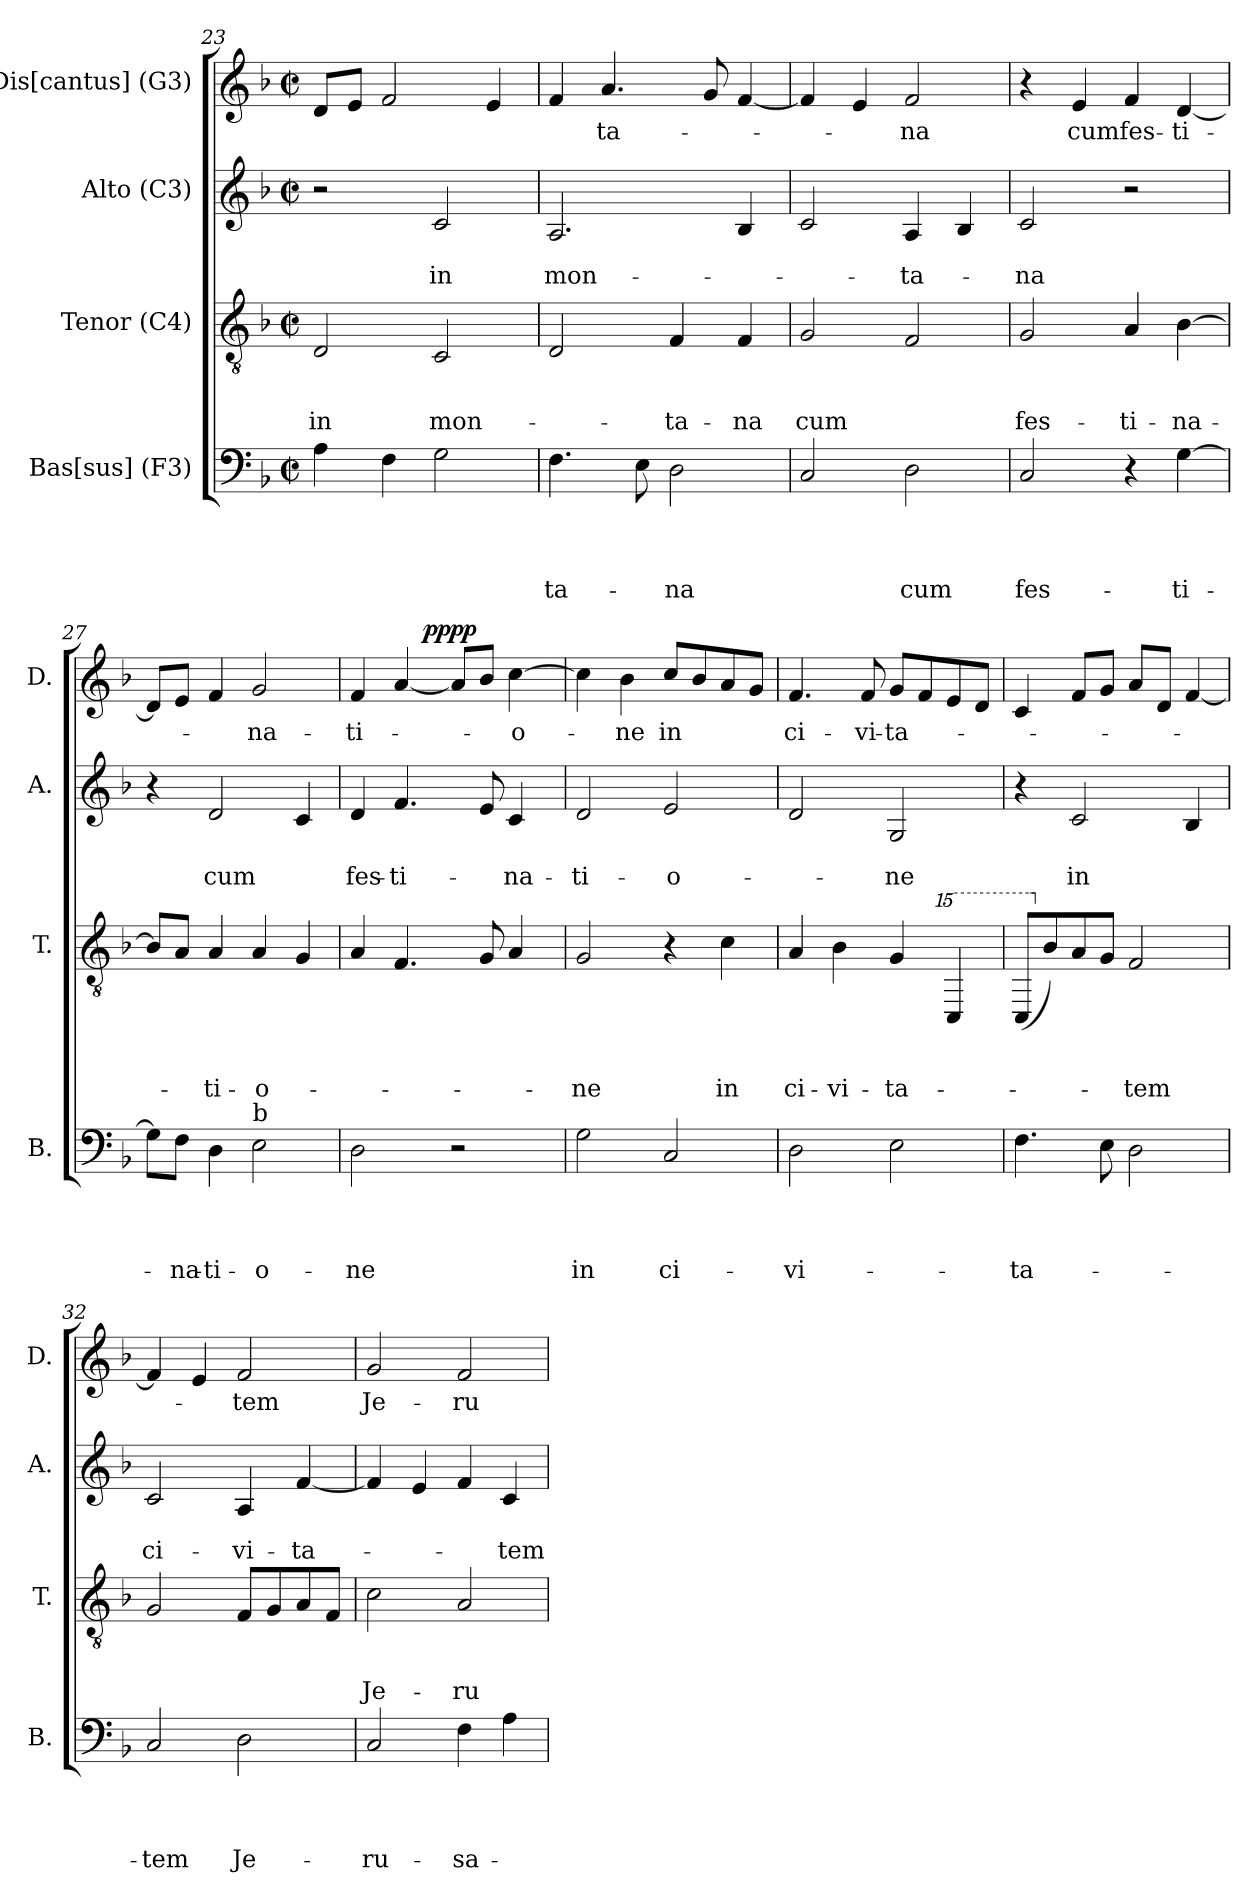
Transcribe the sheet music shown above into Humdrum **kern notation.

**kern	**text	**text	**text	**text	**kern	**text	**text	**text	**kern	**text	**text	**kern	**text	**dynam
*part4	*part4	*part4	*part4	*part4	*part3	*part3	*part3	*part3	*part2	*part2	*part2	*part1	*part1	*part1
*staff4	*staff4	*staff4	*staff4	*staff4	*staff3	*staff3	*staff3	*staff3	*staff2	*staff2	*staff2	*staff1	*staff1	*staff1
*I"Bas[sus] (F3)	*	*	*	*	*I"Tenor (C4)	*	*	*	*I"Alto (C3)	*	*	*I"Dis[cantus] (G3)	*	*
*I'B.	*	*	*	*	*I'T.	*	*	*	*I'A.	*	*	*I'D.	*	*
*clefF4	*	*	*	*	*clefGv2	*	*	*	*clefG2	*	*	*clefG2	*	*
*k[b-]	*	*	*	*	*k[b-]	*	*	*	*k[b-]	*	*	*k[b-]	*	*
*F:	*	*	*	*	*F:	*	*	*	*F:	*	*	*F:	*	*
*M2/2	*	*	*	*	*M2/2	*	*	*	*M2/2	*	*	*M2/2	*	*
*met(c|)	*	*	*	*	*met(c|)	*	*	*	*met(c|)	*	*	*met(c|)	*	*
=23	=23	=23	=23	=23	=23	=23	=23	=23	=23	=23	=23	=23	=23	=23
!	!	!	!	!	!	!	!	!LO:LY:b	!	!	!	!	!	!
4A\	.	.	.	.	2D/	.	.	in	2r	.	.	8d/L	.	.
.	.	.	.	.	.	.	.	.	.	.	.	8e/J	.	.
4F\	.	.	.	.	.	.	.	.	.	.	.	2f/	.	.
!	!	!	!	!	!	!	!	!LO:LY:b	!	!	!LO:LY:b	!	!	!
2G\	.	.	.	.	2C/	.	.	mon-	2c/	.	in	.	.	.
.	.	.	.	.	.	.	.	.	.	.	.	4e/	.	.
=24	=24	=24	=24	=24	=24	=24	=24	=24	=24	=24	=24	=24	=24	=24
!	!	!	!	!LO:LY:b	!	!	!	!	!	!	!LO:LY:b	!	!	!
4.F\	.	.	.	-ta-	2D/	.	.	.	2.A/	.	mon-	4f/	.	.
!	!	!	!	!	!	!	!	!	!	!	!	!	!LO:LY:b	!
.	.	.	.	.	.	.	.	.	.	.	.	4.a/	-ta-	.
8E\	.	.	.	.	.	.	.	.	.	.	.	.	.	.
!	!	!	!	!LO:LY:b	!	!	!	!LO:LY:b	!	!	!	!	!	!
2D\	.	.	.	-na	4F/	.	.	-ta-	.	.	.	.	.	.
.	.	.	.	.	.	.	.	.	.	.	.	8g/	.	.
!	!	!	!	!	!	!	!	!LO:LY:b	!	!	!	!	!	!
.	.	.	.	.	4F/	.	.	-na	4B-/	.	.	[<4f/	.	.
=25	=25	=25	=25	=25	=25	=25	=25	=25	=25	=25	=25	=25	=25	=25
!	!	!	!	!	!	!	!	!LO:LY:b	!	!	!	!	!	!
2C/	.	.	.	.	2G/	.	.	cum	2c/	.	.	4f/]	.	.
.	.	.	.	.	.	.	.	.	.	.	.	4e/	.	.
!	!	!	!	!LO:LY:b	!	!	!	!	!	!	!LO:LY:b	!	!LO:LY:b	!
2D\	.	.	.	cum	2F/	.	.	.	4A/	.	-ta-	2f/	-na	.
.	.	.	.	.	.	.	.	.	4B-/	.	.	.	.	.
=26	=26	=26	=26	=26	=26	=26	=26	=26	=26	=26	=26	=26	=26	=26
!	!	!	!	!LO:LY:b	!	!	!	!LO:LY:b	!	!	!LO:LY:b	!	!	!
2C/	.	.	.	fes-	2G/	.	.	fes-	2c/	.	-na	4r	.	.
!	!	!	!	!	!	!	!	!	!	!	!	!	!LO:LY:b	!
.	.	.	.	.	.	.	.	.	.	.	.	4e/	cum	.
!	!	!	!	!	!	!	!	!LO:LY:b	!	!	!	!	!LO:LY:b	!
4r	.	.	.	.	4A/	.	.	-ti-	2r	.	.	4f/	fes-	.
!	!	!	!	!LO:LY:b	!	!	!	!LO:LY:b	!	!	!	!	!LO:LY:b	!
[>4G\	.	.	.	-ti-	[>4B-\	.	.	-na-	.	.	.	[<4d/	-ti-	.
=27	=27	=27	=27	=27	=27	=27	=27	=27	=27	=27	=27	=27	=27	=27
8G\L]	.	.	.	.	8B-/L]	.	.	.	4r	.	.	8d/L]	.	.
!	!	!	!	!LO:LY:b	!	!	!	!	!	!	!	!	!	!
8F\J	.	.	.	-na-	8A/J	.	.	.	.	.	.	8e/J	.	.
!	!	!	!	!LO:LY:b:rj	!	!	!	!LO:LY:b	!	!	!LO:LY:b	!	!	!
4D\	.	.	.	-ti-	4A/	.	.	-ti-	2d/	.	cum	4f/	.	.
!LO:TX:a:t=b	!	!	!	!	!	!	!	!	!	!	!	!	!	!
!	!	!	!	!LO:LY:b	!	!	!	!LO:LY:b	!	!	!	!	!LO:LY:b	!
2E\	.	.	.	-o-	4A/	.	.	-o-	.	.	.	2g/	-na-	.
.	.	.	.	.	4G/	.	.	.	4c/	.	.	.	.	.
=28	=28	=28	=28	=28	=28	=28	=28	=28	=28	=28	=28	=28	=28	=28
!	!	!	!	!LO:LY:b	!	!	!	!	!	!	!LO:LY:b	!	!LO:LY:b	!
*	*	*	*	*	*	*	*	*	*	*	*	*^	*	*
2D\	.	.	.	-ne	4A/	.	.	.	4d/	.	fes-	4f/	4.ryy	-ti-	.
!	!	!	!	!	!	!	!	!	!	!	!LO:LY:b:rj	!	!	!	!
.	.	.	.	.	4.F/	.	.	.	4.f/	.	-ti-	[<4a/	.	.	.
!	!	!	!	!	!	!	!	!	!	!	!	!	!	!	!LO:DY:b
.	.	.	.	.	.	.	.	.	.	.	.	.	2ryy	.	pppp
2r	.	.	.	.	.	.	.	.	.	.	.	8a/L]	.	.	.
.	.	.	.	.	8G/	.	.	.	8e/	.	.	8b-/J	.	.	.
!	!	!	!	!	!	!	!	!	!	!	!LO:LY:b	!	!	!LO:LY:b	!
.	.	.	.	.	4A/	.	.	.	4c/	.	-na-	[>4cc\	.	-o-	.
.	.	.	.	.	.	.	.	.	.	.	.	.	8ryy	.	.
=29	=29	=29	=29	=29	=29	=29	=29	=29	=29	=29	=29	=29	=29	=29	=29
!	!	!	!	!LO:LY:b	!	!	!	!LO:LY:b	!	!	!LO:LY:b	!	!	!	!
*	*	*	*	*	*	*	*	*	*	*	*	*v	*v	*	*
2G\	.	.	.	in	2G/	.	.	-ne	2d/	.	-ti-	4cc\]	.	.
!	!	!	!	!	!	!	!	!	!	!	!	!	!LO:LY:b	!
.	.	.	.	.	.	.	.	.	.	.	.	4b-\	-ne	.
!	!	!	!	!LO:LY:b	!	!	!	!	!	!	!LO:LY:b	!	!LO:LY:b	!
2C/	.	.	.	ci-	4r	.	.	.	2e/	.	-o-	8cc/L	in	.
.	.	.	.	.	.	.	.	.	.	.	.	8b-/	.	.
!	!	!	!	!	!	!	!	!LO:LY:b	!	!	!	!	!	!
.	.	.	.	.	4c\	.	.	in	.	.	.	8a/	.	.
.	.	.	.	.	.	.	.	.	.	.	.	8g/J	.	.
!!LO:LB:g=z
=30	=30	=30	=30	=30	=30	=30	=30	=30	=30	=30	=30	=30	=30	=30
!	!	!	!	!LO:LY:b	!	!	!	!LO:LY:b	!	!	!	!	!LO:LY:b	!
2D\	.	.	.	-vi-	4A/	.	.	ci-	2d/	.	.	4.f/	ci-	.
!	!	!	!	!	!	!	!	!LO:LY:b	!	!	!	!	!	!
.	.	.	.	.	4B-\	.	.	-vi-	.	.	.	.	.	.
!	!	!	!	!	!	!	!	!	!	!	!	!	!LO:LY:b	!
.	.	.	.	.	.	.	.	.	.	.	.	8f/	-vi-	.
!	!	!	!	!	!	!	!	!LO:LY:b	!	!	!LO:LY:b	!	!LO:LY:b:rj	!
2E\	.	.	.	.	4G/	.	.	-ta-	2G/	.	-ne	8g/L	-ta-	.
.	.	.	.	.	.	.	.	.	.	.	.	8f/	.	.
*	*	*	*	*	*15ma	*	*	*	*	*	*	*	*	*
.	.	.	.	.	4c/	.	.	.	.	.	.	8e/	.	.
.	.	.	.	.	.	.	.	.	.	.	.	8d/J	.	.
=31	=31	=31	=31	=31	=31	=31	=31	=31	=31	=31	=31	=31	=31	=31
!	!	!	!	!LO:LY:b	!	!	!	!	!	!	!	!	!	!
4.F\	.	.	.	-ta-	(<8c/L	.	.	.	4r	.	.	4c/	.	.
*	*	*	*	*	*X15ma	*	*	*	*	*	*	*	*	*
.	.	.	.	.	8B-/)	.	.	.	.	.	.	.	.	.
!	!	!	!	!	!	!	!	!	!	!	!LO:LY:b	!	!	!
.	.	.	.	.	8A/	.	.	.	2c/	.	in	8f/L	.	.
8E\	.	.	.	.	8G/J	.	.	.	.	.	.	8g/J	.	.
!	!	!	!	!	!	!	!	!LO:LY:b	!	!	!	!	!	!
2D\	.	.	.	.	2F/	.	.	-tem	.	.	.	8a/L	.	.
.	.	.	.	.	.	.	.	.	.	.	.	8d/J	.	.
.	.	.	.	.	.	.	.	.	4B-/	.	.	[<4f/	.	.
=32	=32	=32	=32	=32	=32	=32	=32	=32	=32	=32	=32	=32	=32	=32
!	!	!	!	!LO:LY:b	!	!	!	!	!	!	!LO:LY:b	!	!	!
2C/	.	.	.	-tem	2G/	.	.	.	2c/	.	ci-	4f/]	.	.
.	.	.	.	.	.	.	.	.	.	.	.	4e/	.	.
!	!	!	!	!LO:LY:b	!	!	!	!	!	!	!LO:LY:b	!	!LO:LY:b	!
2D\	.	.	.	Je-	8F/L	.	.	.	4A/	.	-vi-	2f/	-tem	.
.	.	.	.	.	8G/	.	.	.	.	.	.	.	.	.
!	!	!	!	!	!	!	!	!	!	!	!LO:LY:b	!	!	!
.	.	.	.	.	8A/	.	.	.	[<4f/	.	-ta-	.	.	.
.	.	.	.	.	8F/J	.	.	.	.	.	.	.	.	.
=33	=33	=33	=33	=33	=33	=33	=33	=33	=33	=33	=33	=33	=33	=33
!	!	!	!	!LO:LY:b	!	!	!	!LO:LY:b	!	!	!	!	!LO:LY:b	!
2C/	.	.	.	-ru-	2c\	.	.	Je-	4f/]	.	.	2g/	Je-	.
.	.	.	.	.	.	.	.	.	4e/	.	.	.	.	.
!	!	!	!	!LO:LY:b	!	!	!	!LO:LY:b	!	!	!	!	!LO:LY:b	!
4F\	.	.	.	-sa-	2A/	.	.	-ru-	4f/	.	.	2f/	-ru-	.
!	!	!	!	!	!	!	!	!	!	!	!LO:LY:b	!	!	!
4A\	.	.	.	.	.	.	.	.	4c/	.	-tem	.	.	.
=	=	=	=	=	=	=	=	=	=	=	=	=	=	=
*-	*-	*-	*-	*-	*-	*-	*-	*-	*-	*-	*-	*-	*-	*-
